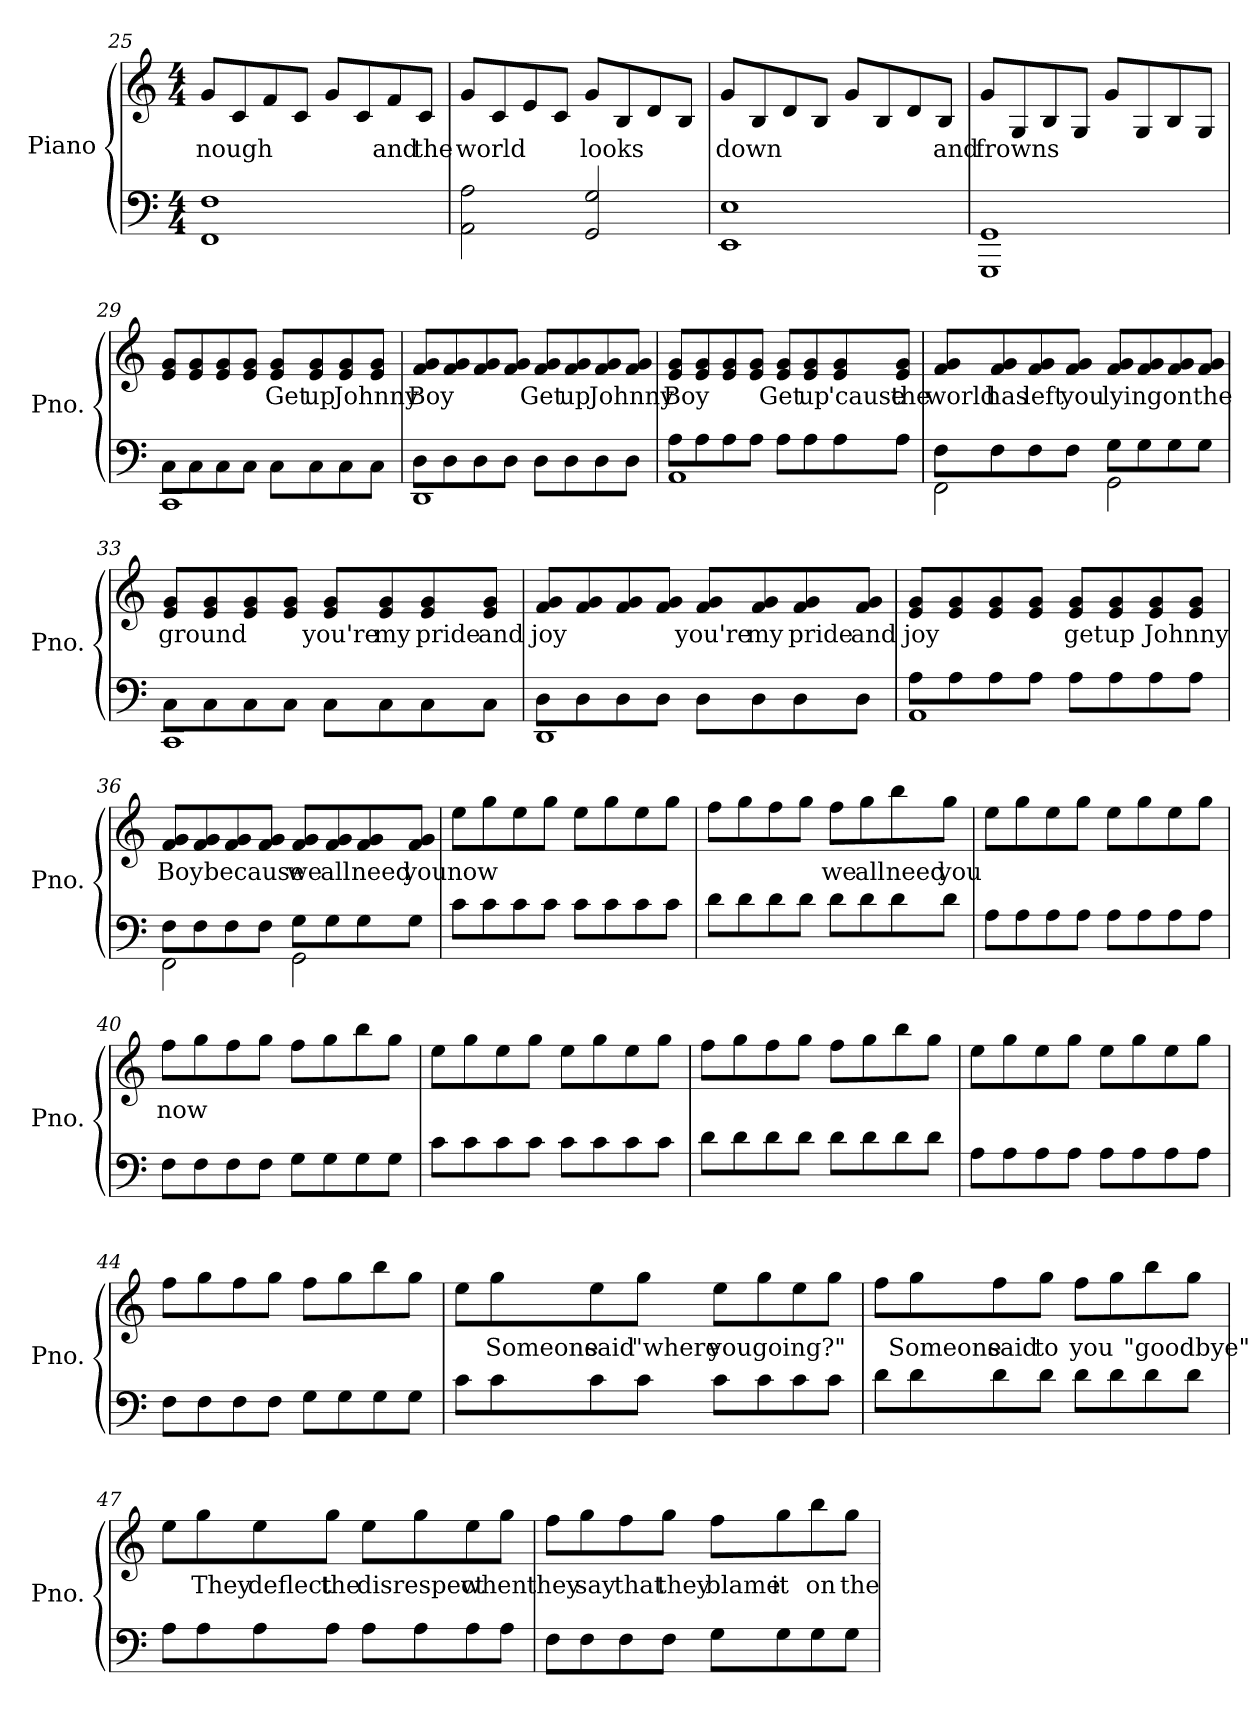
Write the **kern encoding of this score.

**kern	**kern	**text
*part1	*part1	*part1
*staff2	*staff1	*staff1
*I"Piano	*	*
*I'Pno.	*	*
*clefF4	*clefG2	*
*k[]	*k[]	*
*M4/4	*M4/4	*
=25	=25	=25
1FF 1F	8g/L	-nough
.	8c/	.
.	8f/	.
.	8c/J	.
.	8g/L	.
.	8c/	.
.	8f/	and
.	8c/J	the
=26	=26	=26
2AA\ 2A\	8g/L	world
.	8c/	.
.	8e/	.
.	8c/J	.
2GG/ 2G/	8g/L	looks
.	8B/	.
.	8d/	.
.	8B/J	.
!!LO:LB:g=z
=27	=27	=27
1EE 1E	8g/L	down
.	8B/	.
.	8d/	.
.	8B/J	.
.	8g/L	.
.	8B/	.
.	8d/	.
.	8B/J	and
=28	=28	=28
1GGG 1GG	8g/L	frowns
.	8G/	.
.	8B/	.
.	8G/J	.
.	8g/L	.
.	8G/	.
.	8B/	.
.	8G/J	.
=29	=29	=29
*^	*	*
8C\L	1CC	8e/ 8g/L	.
8C\	.	8e/ 8g/	.
8C\	.	8e/ 8g/	.
8C\J	.	8e/ 8g/J	.
8C\L	.	8e/ 8g/L	Get
8C\	.	8e/ 8g/	up
8C\	.	8e/ 8g/	Johnny
8C\J	.	8e/ 8g/J	.
!!LO:LB:g=z
=30	=30	=30	=30
8D\L	1DD	8f/ 8g/L	Boy
8D\	.	8f/ 8g/	.
8D\	.	8f/ 8g/	.
8D\J	.	8f/ 8g/J	.
8D\L	.	8f/ 8g/L	Get
8D\	.	8f/ 8g/	up
8D\	.	8f/ 8g/	Johnny
8D\J	.	8f/ 8g/J	.
=31	=31	=31	=31
8A\L	1AA	8e/ 8g/L	Boy
8A\	.	8e/ 8g/	.
8A\	.	8e/ 8g/	.
8A\J	.	8e/ 8g/J	.
8A\L	.	8e/ 8g/L	Get
8A\	.	8e/ 8g/	up
8A\	.	8e/ 8g/	'cause
8A\J	.	8e/ 8g/J	the
!!LO:PB:g=z
=32	=32	=32	=32
8F\L	2FF\	8f/ 8g/L	world
8F\	.	8f/ 8g/	has
8F\	.	8f/ 8g/	left
8F\J	.	8f/ 8g/J	you
8G\L	2GG\	8f/ 8g/L	lying
8G\	.	8f/ 8g/	.
8G\	.	8f/ 8g/	on
8G\J	.	8f/ 8g/J	the
=33	=33	=33	=33
8C\L	1CC	8e/ 8g/L	ground
8C\	.	8e/ 8g/	.
8C\	.	8e/ 8g/	.
8C\J	.	8e/ 8g/J	.
8C\L	.	8e/ 8g/L	you're
8C\	.	8e/ 8g/	my
8C\	.	8e/ 8g/	pride
8C\J	.	8e/ 8g/J	and
!!LO:LB:g=z
=34	=34	=34	=34
8D\L	1DD	8f/ 8g/L	joy
8D\	.	8f/ 8g/	.
8D\	.	8f/ 8g/	.
8D\J	.	8f/ 8g/J	.
8D\L	.	8f/ 8g/L	you're
8D\	.	8f/ 8g/	my
8D\	.	8f/ 8g/	pride
8D\J	.	8f/ 8g/J	and
=35	=35	=35	=35
8A\L	1AA	8e/ 8g/L	joy
8A\	.	8e/ 8g/	.
8A\	.	8e/ 8g/	.
8A\J	.	8e/ 8g/J	.
8A\L	.	8e/ 8g/L	get
8A\	.	8e/ 8g/	up
8A\	.	8e/ 8g/	Johnny
8A\J	.	8e/ 8g/J	.
!!LO:LB:g=z
=36	=36	=36	=36
8F\L	2FF\	8f/ 8g/L	Boy
8F\	.	8f/ 8g/	.
8F\	.	8f/ 8g/	because
8F\J	.	8f/ 8g/J	.
8G\L	2GG\	8f/ 8g/L	we
8G\	.	8f/ 8g/	all
8G\	.	8f/ 8g/	need
8G\J	.	8f/ 8g/J	you
*v	*v	*	*
=37	=37	=37
8c\L	8ee\L	now
8c\	8gg\	.
8c\	8ee\	.
8c\J	8gg\J	.
8c\L	8ee\L	.
8c\	8gg\	.
8c\	8ee\	.
8c\J	8gg\J	.
=38	=38	=38
8d\L	8ff\L	.
8d\	8gg\	.
8d\	8ff\	.
8d\J	8gg\J	.
8d\L	8ff\L	we
8d\	8gg\	all
8d\	8bb\	need
8d\J	8gg\J	you
!!LO:LB:g=z
=39	=39	=39
8A\L	8ee\L	.
8A\	8gg\	.
8A\	8ee\	.
8A\J	8gg\J	.
8A\L	8ee\L	.
8A\	8gg\	.
8A\	8ee\	.
8A\J	8gg\J	.
=40	=40	=40
8F\L	8ff\L	now
8F\	8gg\	.
8F\	8ff\	.
8F\J	8gg\J	.
8G\L	8ff\L	.
8G\	8gg\	.
8G\	8bb\	.
8G\J	8gg\J	.
=41	=41	=41
8c\L	8ee\L	.
8c\	8gg\	.
8c\	8ee\	.
8c\J	8gg\J	.
8c\L	8ee\L	.
8c\	8gg\	.
8c\	8ee\	.
8c\J	8gg\J	.
=42	=42	=42
8d\L	8ff\L	.
8d\	8gg\	.
8d\	8ff\	.
8d\J	8gg\J	.
8d\L	8ff\L	.
8d\	8gg\	.
8d\	8bb\	.
8d\J	8gg\J	.
!!LO:LB:g=z
=43	=43	=43
8A\L	8ee\L	.
8A\	8gg\	.
8A\	8ee\	.
8A\J	8gg\J	.
8A\L	8ee\L	.
8A\	8gg\	.
8A\	8ee\	.
8A\J	8gg\J	.
=44	=44	=44
8F\L	8ff\L	.
8F\	8gg\	.
8F\	8ff\	.
8F\J	8gg\J	.
8G\L	8ff\L	.
8G\	8gg\	.
8G\	8bb\	.
8G\J	8gg\J	.
=45	=45	=45
8c\L	8ee\L	.
8c\	8gg\	Someone
8c\	8ee\	said
8c\J	8gg\J	"where
8c\L	8ee\L	you
8c\	8gg\	going?"
8c\	8ee\	.
8c\J	8gg\J	.
!!LO:PB:g=z
=46	=46	=46
8d\L	8ff\L	.
8d\	8gg\	Someone
8d\	8ff\	said
8d\J	8gg\J	to
8d\L	8ff\L	you
8d\	8gg\	.
8d\	8bb\	"goodbye"
8d\J	8gg\J	.
=47	=47	=47
8A\L	8ee\L	.
8A\	8gg\	They
8A\	8ee\	deflect
8A\J	8gg\J	the
8A\L	8ee\L	disrespect
8A\	8gg\	.
8A\	8ee\	when
8A\J	8gg\J	.
!!LO:LB:g=z
=48	=48	=48
8F\L	8ff\L	they
8F\	8gg\	say
8F\	8ff\	that
8F\J	8gg\J	they
8G\L	8ff\L	blame
8G\	8gg\	it
8G\	8bb\	on
8G\J	8gg\J	the
=	=	=
*-	*-	*-
